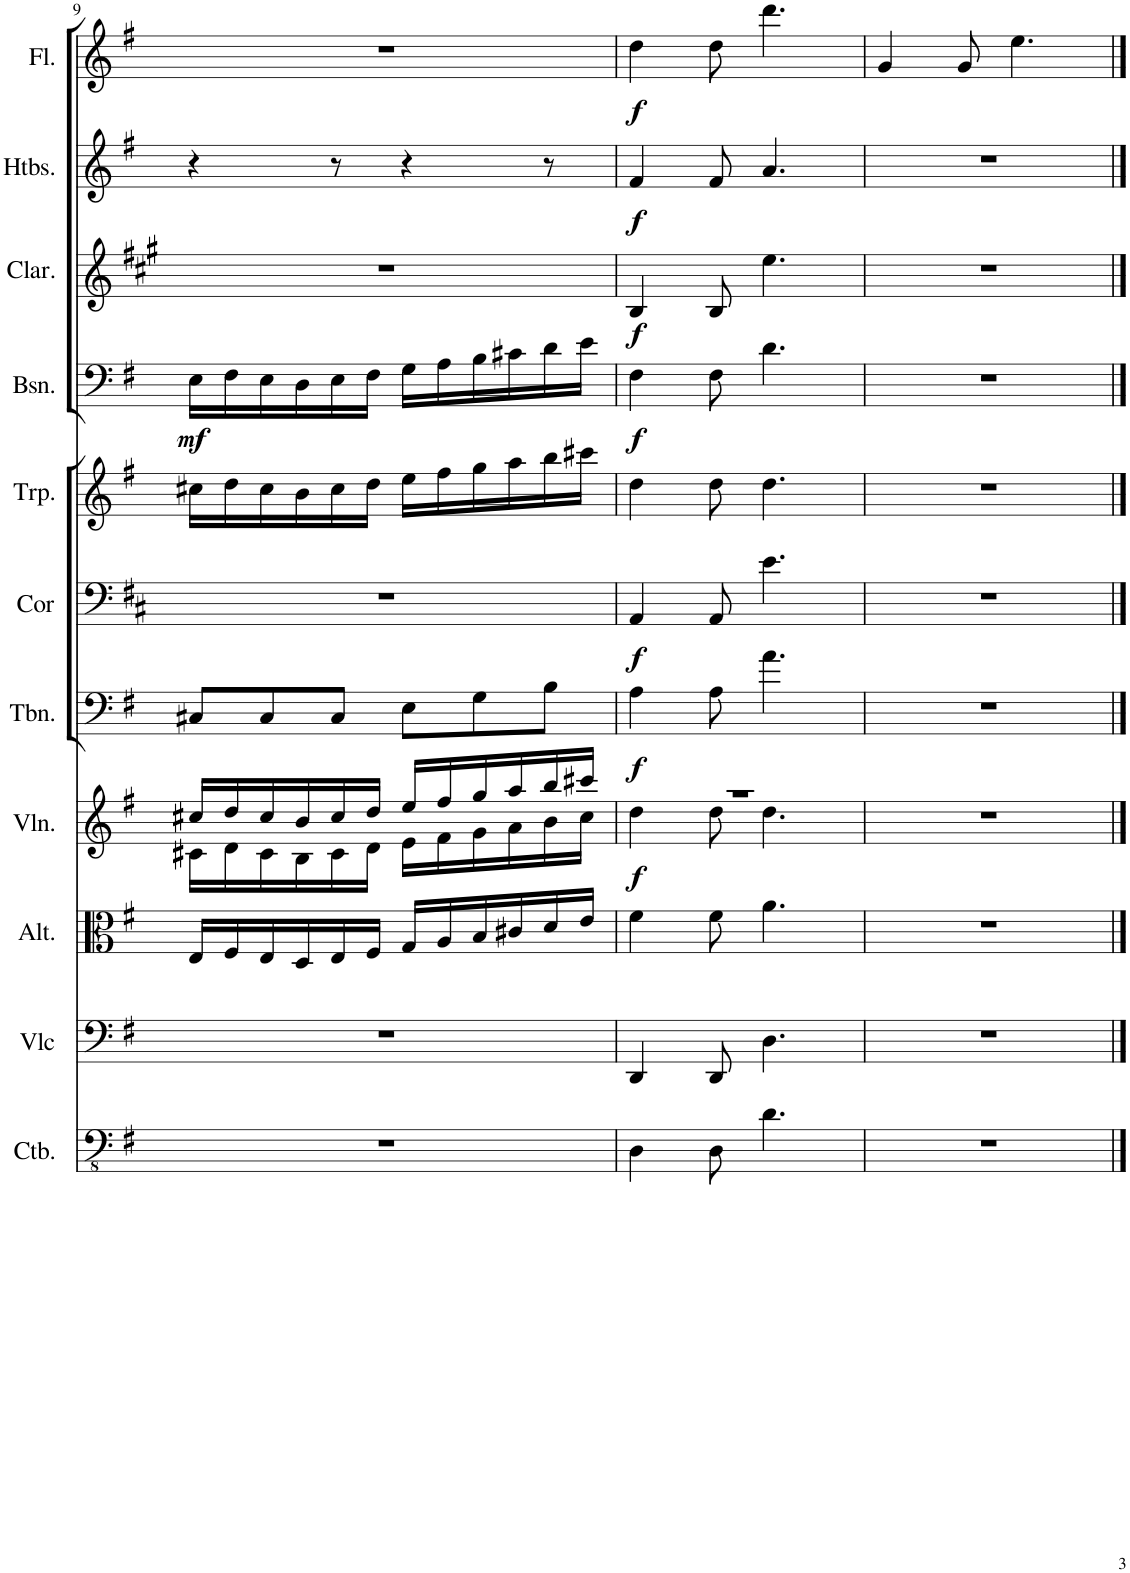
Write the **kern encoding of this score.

**kern	**kern	**kern	**kern	**dynam	**kern	**dynam	**kern	**dynam	**kern	**kern	**dynam	**kern	**dynam	**kern	**dynam	**kern	**dynam
*part11	*part10	*part9	*part8	*part8	*part7	*part7	*part6	*part6	*part5	*part4	*part4	*part3	*part3	*part2	*part2	*part1	*part1
*staff11	*staff10	*staff9	*staff8	*staff8	*staff7	*staff7	*staff6	*staff6	*staff5	*staff4	*staff4	*staff3	*staff3	*staff2	*staff2	*staff1	*staff1
*I"Contrebasse	*I"Violoncelle	*I"Alto	*I"Violon	*	*I"Trombone	*	*I"Cor en Fa	*	*I"Trompette en Do	*I"Basson	*	*I"Clarinette en Sib	*	*I"Hautbois	*	*I"Flûte	*
*I'Ctb.	*I'Vlc	*I'Alt.	*I'Vln.	*	*I'Tbn.	*	*I'Cor	*	*I'Trp.	*I'Bsn.	*	*I'Clar.	*	*I'Htbs.	*	*I'Fl.	*
!!LO:PB:g=z
*clefFv4	*clefF4	*clefC3	*clefG2	*	*clefF4	*	*clefF4	*	*clefG2	*clefF4	*	*clefG2	*	*clefG2	*	*clefG2	*
*Trd7c12	*	*	*	*	*	*	*Trd4c7	*	*Trd1c2	*	*	*Trd1c2	*	*	*	*	*
*k[f#]	*k[f#]	*k[f#]	*k[f#]	*	*k[f#]	*	*k[f#c#]	*	*k[f#]	*k[f#]	*	*k[f#c#g#]	*	*k[f#]	*	*k[f#]	*
*M6/8	*M6/8	*M6/8	*M6/8	*	*M6/8	*	*M6/8	*	*M6/8	*M6/8	*	*M6/8	*	*M6/8	*	*M6/8	*
=9	=9	=9	=9	=9	=9	=9	=9	=9	=9	=9	=9	=9	=9	=9	=9	=9	=9
*	*	*	*^	*	*	*	*	*	*	*	*	*	*	*	*	*	*
!	!	!	!	!	!	!	!	!	!	!	!	!LO:DY:b	!	!	!	!	!	!
2.r	2.r	16E/LL	16cc#X/LL	16c#X\LL	.	8C#X/L	.	2.r	.	16cc#X\LL	16E\LL	mf	2.r	.	4r	.	2.r	.
.	.	16F#/	16dd/	16d\	.	.	.	.	.	16dd\	16F#\	.	.	.	.	.	.	.
.	.	16E/	16cc#/	16c#\	.	8C#/	.	.	.	16cc#\	16E\	.	.	.	.	.	.	.
.	.	16D/	16b/	16B\	.	.	.	.	.	16b\	16D\	.	.	.	.	.	.	.
.	.	16E/	16cc#/	16c#\	.	8C#/J	.	.	.	16cc#\	16E\	.	.	.	8r	.	.	.
.	.	16F#/JJ	16dd/JJ	16d\JJ	.	.	.	.	.	16dd\JJ	16F#\JJ	.	.	.	.	.	.	.
.	.	16G/LL	16ee/LL	16e\LL	.	8E\L	.	.	.	16ee\LL	16G\LL	.	.	.	4r	.	.	.
.	.	16A/	16ff#/	16f#\	.	.	.	.	.	16ff#\	16A\	.	.	.	.	.	.	.
.	.	16B/	16gg/	16g\	.	8G\	.	.	.	16gg\	16B\	.	.	.	.	.	.	.
.	.	16c#X/	16aa/	16a\	.	.	.	.	.	16aa\	16c#X\	.	.	.	.	.	.	.
.	.	16d/	16bb/	16b\	.	8B\J	.	.	.	16bb\	16d\	.	.	.	8r	.	.	.
.	.	16e/JJ	16ccc#X/JJ	16cc#\JJ	.	.	.	.	.	16ccc#X\JJ	16e\JJ	.	.	.	.	.	.	.
=10	=10	=10	=10	=10	=10	=10	=10	=10	=10	=10	=10	=10	=10	=10	=10	=10	=10	=10
!	!	!	!	!	!LO:DY:b	!	!LO:DY:b	!	!LO:DY:b	!	!	!LO:DY:b	!	!LO:DY:b	!	!LO:DY:b	!	!LO:DY:b
4DD\	4DD/	4f#\	2.r	4dd\	f	4A\	f	4AA/	f	4dd\	4F#\	f	4B/	f	4f#/	f	4dd\	f
8DD\	8DD/	8f#\	.	8dd\	.	8A\	.	8AA/	.	8dd\	8F#\	.	8B/	.	8f#/	.	8dd\	.
4.D\	4.D\	4.a\	.	4.dd\	.	4.a\	.	4.e\	.	4.dd\	4.d\	.	4.ee\	.	4.a/	.	4.ddd\	.
*	*	*	*v	*v	*	*	*	*	*	*	*	*	*	*	*	*	*	*
=11	=11	=11	=11	=11	=11	=11	=11	=11	=11	=11	=11	=11	=11	=11	=11	=11	=11
2.r	2.r	2.r	2.r	.	2.r	.	2.r	.	2.r	2.r	.	2.r	.	2.r	.	4g/	.
.	.	.	.	.	.	.	.	.	.	.	.	.	.	.	.	8g/	.
.	.	.	.	.	.	.	.	.	.	.	.	.	.	.	.	4.ee\	.
==	==	==	==	==	==	==	==	==	==	==	==	==	==	==	==	==	==
*-	*-	*-	*-	*-	*-	*-	*-	*-	*-	*-	*-	*-	*-	*-	*-	*-	*-
